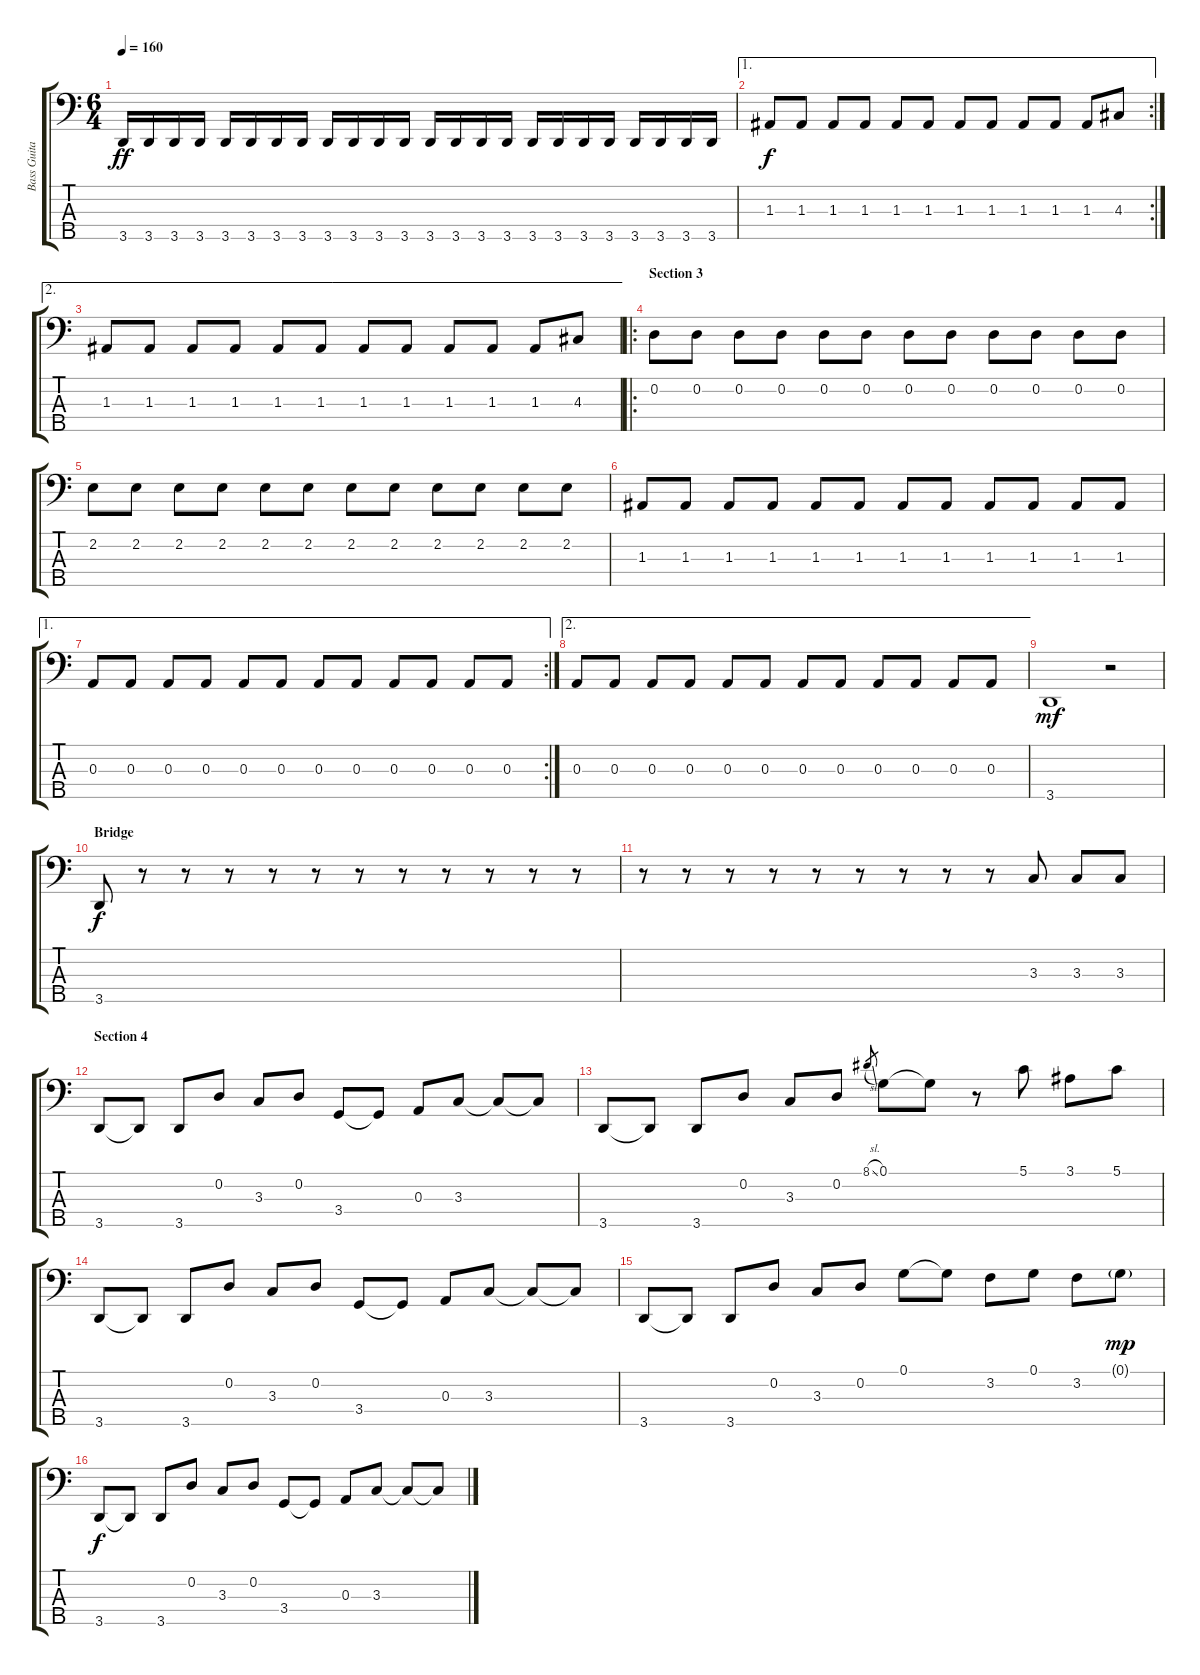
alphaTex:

\track ("Bass Guitar" "Bass Guita") {instrument electricbassfinger}
\staff {score tabs}
\tuning (G2 D2 A1 E1 B0) {hide}
\ts (6 4)
\tempo 160
\clef f4
\ks c
3.5.16{dy ff} 3.5.16 3.5.16 3.5.16 3.5.16 3.5.16 3.5.16 3.5.16 3.5.16 3.5.16 3.5.16 3.5.16 3.5.16 3.5.16 3.5.16 3.5.16 3.5.16 3.5.16 3.5.16 3.5.16 3.5.16 3.5.16 3.5.16 3.5.16 |
\ae 1
\rc 2
1.3.8{dy f} 1.3.8 1.3.8 1.3.8 1.3.8 1.3.8 1.3.8 1.3.8 1.3.8 1.3.8 1.3.8 4.3.8 |
\ae 2
1.3.8 1.3.8 1.3.8 1.3.8 1.3.8 1.3.8 1.3.8 1.3.8 1.3.8 1.3.8 1.3.8 4.3.8 |
\ro
\section ("" "Section 3")
0.2.8 0.2.8 0.2.8 0.2.8 0.2.8 0.2.8 0.2.8 0.2.8 0.2.8 0.2.8 0.2.8 0.2.8 |
2.2.8 2.2.8 2.2.8 2.2.8 2.2.8 2.2.8 2.2.8 2.2.8 2.2.8 2.2.8 2.2.8 2.2.8 |
1.3.8 1.3.8 1.3.8 1.3.8 1.3.8 1.3.8 1.3.8 1.3.8 1.3.8 1.3.8 1.3.8 1.3.8 |
\ae 1
\rc 2
0.3.8 0.3.8 0.3.8 0.3.8 0.3.8 0.3.8 0.3.8 0.3.8 0.3.8 0.3.8 0.3.8 0.3.8 |
\ae 2
0.3.8 0.3.8 0.3.8 0.3.8 0.3.8 0.3.8 0.3.8 0.3.8 0.3.8 0.3.8 0.3.8 0.3.8 |
3.5.1{dy mf} r.2 |
\section ("" "Bridge")
3.5.8{dy f} r.8 r.8 r.8 r.8 r.8 r.8 r.8 r.8 r.8 r.8 r.8 |
r.8 r.8 r.8 r.8 r.8 r.8 r.8 r.8 r.8 3.3.8 3.3.8 3.3.8 |
\section ("" "Section 4")
3.5.8 3.5{t}.8 3.5.8 0.2.8 3.3.8 0.2.8 3.4.8 3.4{t}.8 0.3.8 3.3.8 3.3{t}.8 3.3{t}.8 |
3.5.8 3.5{t}.8 3.5.8 0.2.8 3.3.8 0.2.8 8.1{sl}.8{gr} 0.1.8 0.1{t}.8 r.8 5.1.8 3.1.8 5.1.8 |
3.5.8 3.5{t}.8 3.5.8 0.2.8 3.3.8 0.2.8 3.4.8 3.4{t}.8 0.3.8 3.3.8 3.3{t}.8 3.3{t}.8 |
3.5.8 3.5{t}.8 3.5.8 0.2.8 3.3.8 0.2.8 0.1.8 0.1{t}.8 3.2.8 0.1.8 3.2.8 0.1{g}.8{dy mp} |
3.5.8{dy f} 3.5{t}.8 3.5.8 0.2.8 3.3.8 0.2.8 3.4.8 3.4{t}.8 0.3.8 3.3.8 3.3{t}.8 3.3{t}.8
